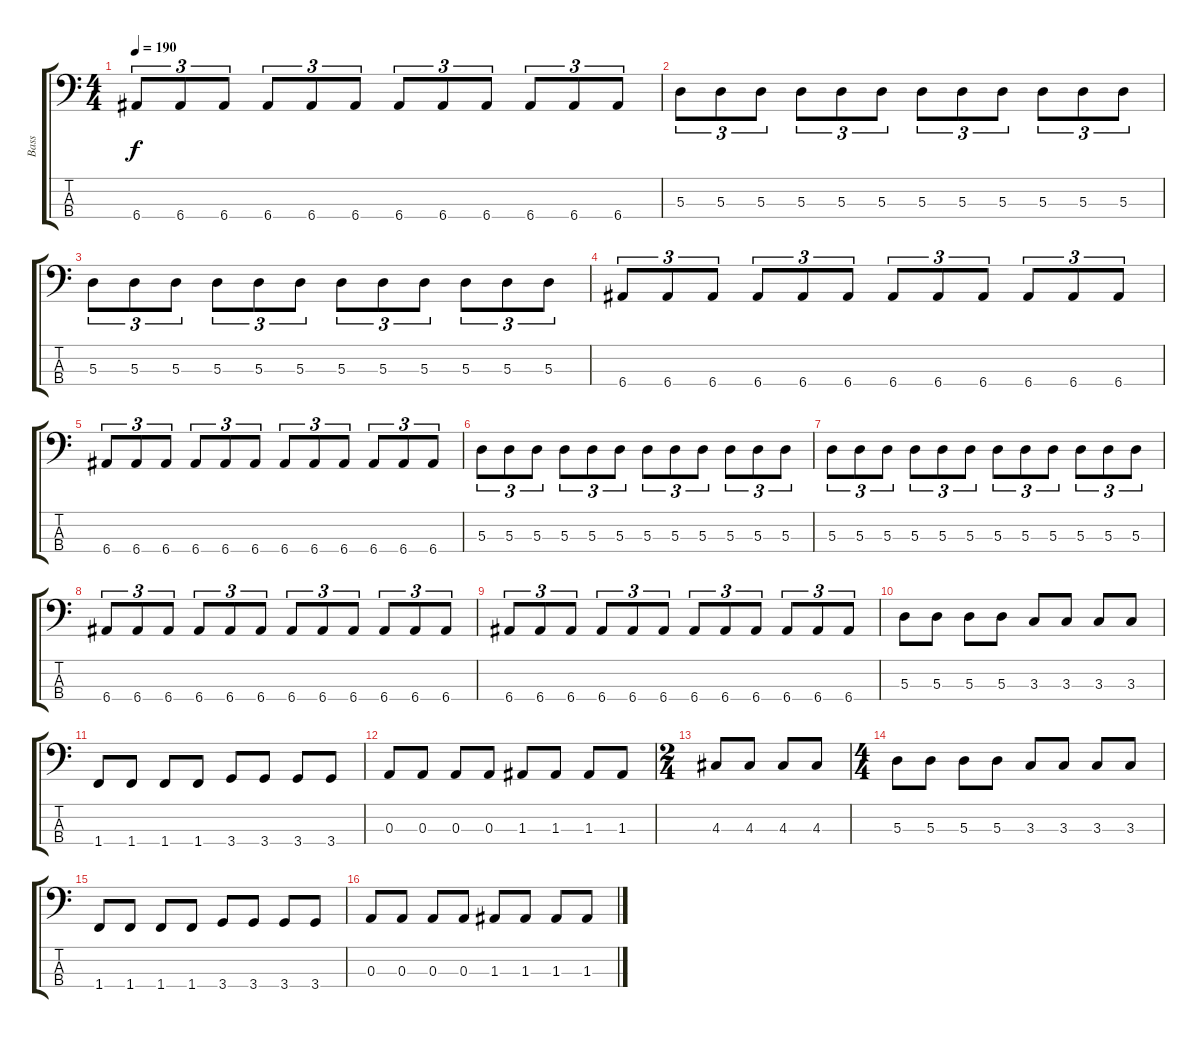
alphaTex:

\track ("Bass" "Bass") {instrument electricbasspick}
\staff {score tabs}
\tuning (G2 D2 A1 E1) {hide}
\ts (4 4)
\tempo 190
\clef f4
\ks c
6.4.8{tu (3 2) dy f} 6.4.8{tu (3 2)} 6.4.8{tu (3 2)} 6.4.8{tu (3 2)} 6.4.8{tu (3 2)} 6.4.8{tu (3 2)} 6.4.8{tu (3 2)} 6.4.8{tu (3 2)} 6.4.8{tu (3 2)} 6.4.8{tu (3 2)} 6.4.8{tu (3 2)} 6.4.8{tu (3 2)} |
5.3.8{tu (3 2)} 5.3.8{tu (3 2)} 5.3.8{tu (3 2)} 5.3.8{tu (3 2)} 5.3.8{tu (3 2)} 5.3.8{tu (3 2)} 5.3.8{tu (3 2)} 5.3.8{tu (3 2)} 5.3.8{tu (3 2)} 5.3.8{tu (3 2)} 5.3.8{tu (3 2)} 5.3.8{tu (3 2)} |
5.3.8{tu (3 2)} 5.3.8{tu (3 2)} 5.3.8{tu (3 2)} 5.3.8{tu (3 2)} 5.3.8{tu (3 2)} 5.3.8{tu (3 2)} 5.3.8{tu (3 2)} 5.3.8{tu (3 2)} 5.3.8{tu (3 2)} 5.3.8{tu (3 2)} 5.3.8{tu (3 2)} 5.3.8{tu (3 2)} |
6.4.8{tu (3 2)} 6.4.8{tu (3 2)} 6.4.8{tu (3 2)} 6.4.8{tu (3 2)} 6.4.8{tu (3 2)} 6.4.8{tu (3 2)} 6.4.8{tu (3 2)} 6.4.8{tu (3 2)} 6.4.8{tu (3 2)} 6.4.8{tu (3 2)} 6.4.8{tu (3 2)} 6.4.8{tu (3 2)} |
6.4.8{tu (3 2)} 6.4.8{tu (3 2)} 6.4.8{tu (3 2)} 6.4.8{tu (3 2)} 6.4.8{tu (3 2)} 6.4.8{tu (3 2)} 6.4.8{tu (3 2)} 6.4.8{tu (3 2)} 6.4.8{tu (3 2)} 6.4.8{tu (3 2)} 6.4.8{tu (3 2)} 6.4.8{tu (3 2)} |
5.3.8{tu (3 2)} 5.3.8{tu (3 2)} 5.3.8{tu (3 2)} 5.3.8{tu (3 2)} 5.3.8{tu (3 2)} 5.3.8{tu (3 2)} 5.3.8{tu (3 2)} 5.3.8{tu (3 2)} 5.3.8{tu (3 2)} 5.3.8{tu (3 2)} 5.3.8{tu (3 2)} 5.3.8{tu (3 2)} |
5.3.8{tu (3 2)} 5.3.8{tu (3 2)} 5.3.8{tu (3 2)} 5.3.8{tu (3 2)} 5.3.8{tu (3 2)} 5.3.8{tu (3 2)} 5.3.8{tu (3 2)} 5.3.8{tu (3 2)} 5.3.8{tu (3 2)} 5.3.8{tu (3 2)} 5.3.8{tu (3 2)} 5.3.8{tu (3 2)} |
6.4.8{tu (3 2)} 6.4.8{tu (3 2)} 6.4.8{tu (3 2)} 6.4.8{tu (3 2)} 6.4.8{tu (3 2)} 6.4.8{tu (3 2)} 6.4.8{tu (3 2)} 6.4.8{tu (3 2)} 6.4.8{tu (3 2)} 6.4.8{tu (3 2)} 6.4.8{tu (3 2)} 6.4.8{tu (3 2)} |
6.4.8{tu (3 2)} 6.4.8{tu (3 2)} 6.4.8{tu (3 2)} 6.4.8{tu (3 2)} 6.4.8{tu (3 2)} 6.4.8{tu (3 2)} 6.4.8{tu (3 2)} 6.4.8{tu (3 2)} 6.4.8{tu (3 2)} 6.4.8{tu (3 2)} 6.4.8{tu (3 2)} 6.4.8{tu (3 2)} |
5.3.8 5.3.8 5.3.8 5.3.8 3.3.8 3.3.8 3.3.8 3.3.8 |
1.4.8 1.4.8 1.4.8 1.4.8 3.4.8 3.4.8 3.4.8 3.4.8 |
0.3.8 0.3.8 0.3.8 0.3.8 1.3.8 1.3.8 1.3.8 1.3.8 |
\ts (2 4)
4.3.8 4.3.8 4.3.8 4.3.8 |
\ts (4 4)
5.3.8 5.3.8 5.3.8 5.3.8 3.3.8 3.3.8 3.3.8 3.3.8 |
1.4.8 1.4.8 1.4.8 1.4.8 3.4.8 3.4.8 3.4.8 3.4.8 |
0.3.8 0.3.8 0.3.8 0.3.8 1.3.8 1.3.8 1.3.8 1.3.8
